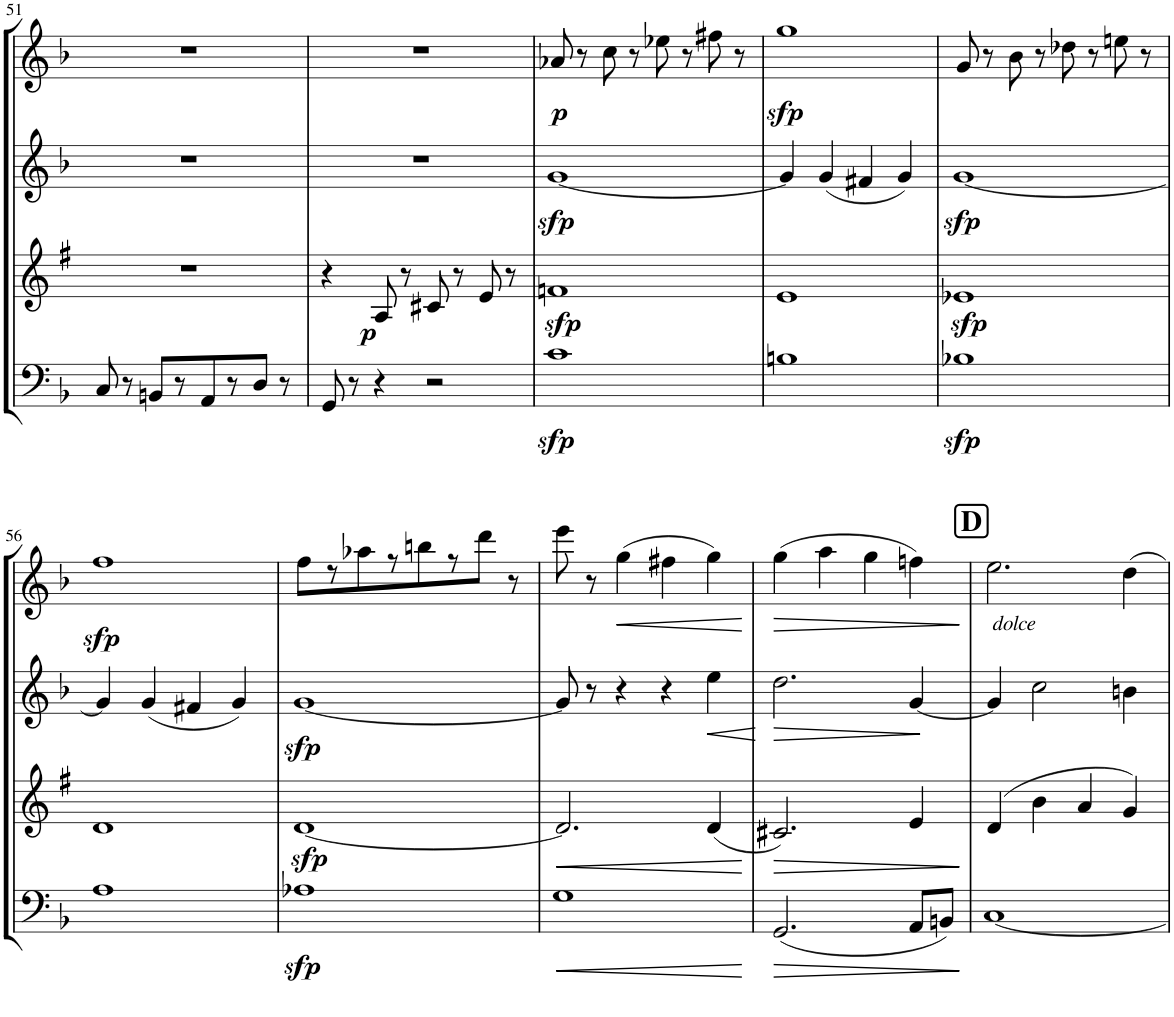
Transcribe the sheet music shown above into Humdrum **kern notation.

**kern	**dynam	**kern	**dynam	**kern	**dynam	**kern	**dynam
*part4	*part4	*part3	*part3	*part2	*part2	*part1	*part1
*staff4	*staff4	*staff3	*staff3	*staff2	*staff2	*staff1	*staff1
*I"Bassoon	*	*I"Bb Clarinet	*	*I"Oboe	*	*I"Flute	*
*I'Bsn	*	*I'Cl	*	*I'Ob	*	*I'Fl	*
!!LO:PB:g=z
*clefF4	*	*clefG2	*	*clefG2	*	*clefG2	*
*	*	*Trd1c2	*	*	*	*	*
*k[b-]	*	*k[f#]	*	*k[b-]	*	*k[b-]	*
*M4/4	*	*M4/4	*	*M4/4	*	*M4/4	*
*met(c)	*	*met(c)	*	*met(c)	*	*met(c)	*
=51	=51	=51	=51	=51	=51	=51	=51
8C/	.	1r	.	1r	.	1r	.
8r	.	.	.	.	.	.	.
8BBn/L	.	.	.	.	.	.	.
8r	.	.	.	.	.	.	.
8AA/	.	.	.	.	.	.	.
8r	.	.	.	.	.	.	.
8D/J	.	.	.	.	.	.	.
8r	.	.	.	.	.	.	.
=52	=52	=52	=52	=52	=52	=52	=52
8GG/	.	4r	.	1r	.	1r	.
8r	.	.	.	.	.	.	.
!	!	!	!LO:DY:b	!	!	!	!
4r	.	8A/	p	.	.	.	.
.	.	8r	.	.	.	.	.
2r	.	8c#X/	.	.	.	.	.
.	.	8r	.	.	.	.	.
.	.	8e/	.	.	.	.	.
.	.	8r	.	.	.	.	.
=53	=53	=53	=53	=53	=53	=53	=53
!	!LO:DY:b	!	!LO:DY:b	!	!LO:DY:b	!	!LO:DY:b
1c	sfp	1fn	sfp	[1g	sfp	8a-X/	p
.	.	.	.	.	.	8r	.
.	.	.	.	.	.	8cc\	.
.	.	.	.	.	.	8r	.
.	.	.	.	.	.	8ee-X\	.
.	.	.	.	.	.	8r	.
.	.	.	.	.	.	8ff#X\	.
.	.	.	.	.	.	8r	.
=54	=54	=54	=54	=54	=54	=54	=54
!	!	!	!	!	!	!	!LO:DY:b
1Bn	.	1e	.	4g/]	.	1gg	sfp
.	.	.	.	(4g/	.	.	.
.	.	.	.	4f#X/	.	.	.
.	.	.	.	4g/)	.	.	.
=55	=55	=55	=55	=55	=55	=55	=55
!	!LO:DY:b	!	!LO:DY:b	!	!LO:DY:b	!	!
1B-X	sfp	1e-X	sfp	[1g	sfp	8g/	.
.	.	.	.	.	.	8r	.
.	.	.	.	.	.	8b-\	.
.	.	.	.	.	.	8r	.
.	.	.	.	.	.	8dd-X\	.
.	.	.	.	.	.	8r	.
.	.	.	.	.	.	8een\	.
.	.	.	.	.	.	8r	.
!!LO:LB:g=z
=56	=56	=56	=56	=56	=56	=56	=56
!	!	!	!	!	!	!	!LO:DY:b
1A	.	1d	.	4g/]	.	1ff	sfp
.	.	.	.	(4g/	.	.	.
.	.	.	.	4f#X/	.	.	.
.	.	.	.	4g/)	.	.	.
=57	=57	=57	=57	=57	=57	=57	=57
!	!LO:DY:b	!	!LO:DY:b	!	!LO:DY:b	!	!
1A-X	sfp	[1d	sfp	[1g	sfp	8ff\L	.
.	.	.	.	.	.	8r	.
.	.	.	.	.	.	8aa-X\	.
.	.	.	.	.	.	8r	.
.	.	.	.	.	.	8bbn\	.
.	.	.	.	.	.	8r	.
.	.	.	.	.	.	8ddd\J	.
.	.	.	.	.	.	8r	.
=58	=58	=58	=58	=58	=58	=58	=58
!	!LO:HP:b	!	!LO:HP:b	!	!	!	!
1G	<	2.d/]	<	8g/]	.	8eee\	.
.	.	.	.	8r	.	8r	.
!	!	!	!	!	!	!	!LO:HP:b
.	.	.	.	4r	.	(4gg\	<
.	.	.	.	4r	.	4ff#X\	.
!	!	!	!	!	!LO:HP:b	!	!
.	.	(4d/	.	4ee\	<	4gg\)	.
.	[	.	[	.	[	.	[
=59	=59	=59	=59	=59	=59	=59	=59
!	!LO:HP:b	!	!LO:HP:b	!	!LO:HP:b	!	!LO:HP:b
(2.GG/	>	2.c#X/)	>	2.dd\	>	(4gg\	>
.	.	.	.	.	.	4aa\	.
.	.	.	.	.	.	4gg\	.
8AA/L	.	4e/	.	[4g/	.	4ffn\)	.
8BBn/J)	.	.	.	.	.	.	.
.	]	.	]	.	]	.	]
!!LO:REH:place=s1:a:B:cj:fs=14:t=D
=60	=60	=60	=60	=60	=60	=60	=60
!	!	!	!	!	!	!	!LO:DY:b
[1C	.	(4d/	.	4g/]	.	2.ee\	other-dynamics
.	.	4b\	.	2cc\	.	.	.
.	.	4a/	.	.	.	.	.
.	.	4g/)	.	4bn\	.	4dd\	.
=	=	=	=	=	=	=	=
*-	*-	*-	*-	*-	*-	*-	*-
